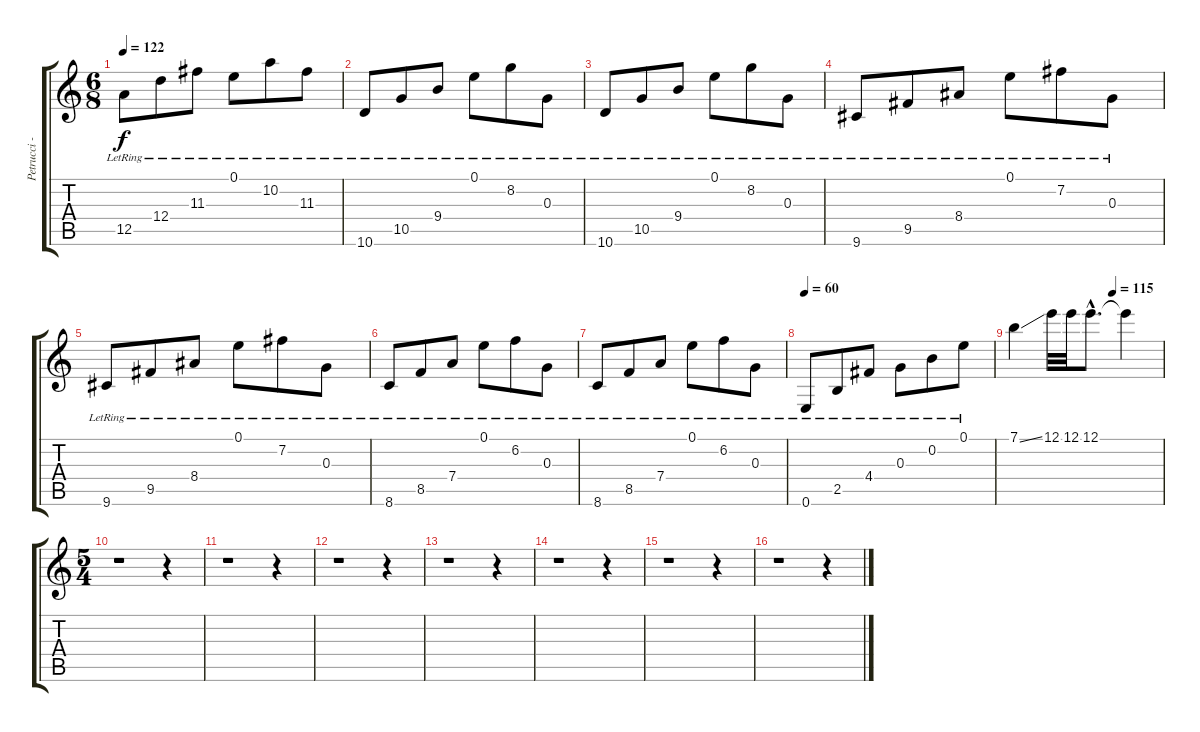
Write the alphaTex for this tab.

\track ("Petrucci - Acoustic 6st." "Petrucci -") {instrument acousticguitarsteel}
\staff {score tabs}
\tuning (E4 B3 G3 D3 A2 E2) {hide}
\ts (6 8)
\tempo 122
\clef g2
\ks c
12.5{lr}.8{dy f} 12.4{lr}.8 11.3{lr}.8 0.1{lr}.8 10.2{lr}.8 11.3{lr}.8 |
10.6{lr}.8 10.5{lr}.8 9.4{lr}.8 0.1{lr}.8 8.2{lr}.8 0.3{lr}.8 |
10.6{lr}.8 10.5{lr}.8 9.4{lr}.8 0.1{lr}.8 8.2{lr}.8 0.3{lr}.8 |
9.6{lr}.8 9.5{lr}.8 8.4{lr}.8 0.1{lr}.8 7.2{lr}.8 0.3{lr}.8 |
9.6{lr}.8 9.5{lr}.8 8.4{lr}.8 0.1{lr}.8 7.2{lr}.8 0.3{lr}.8 |
8.6{lr}.8 8.5{lr}.8 7.4{lr}.8 0.1{lr}.8 6.2{lr}.8 0.3{lr}.8 |
8.6{lr}.8 8.5{lr}.8 7.4{lr}.8 0.1{lr}.8 6.2{lr}.8 0.3{lr}.8 |
\tempo 60
0.6{lr}.8 2.5{lr}.8 4.4{lr}.8 0.3{lr}.8 0.2{lr}.8 0.1{lr}.8 |
\tempo (115 0.6666666666666666)
7.1{ss}.4 12.1.32 12.1.32 12.1{hac}.8{d} 12.1{t}.4 |
\ts (5 4)
r.1 r.4 |
r.1 r.4 |
r.1 r.4 |
r.1 r.4 |
r.1 r.4 |
r.1 r.4 |
r.1 r.4
